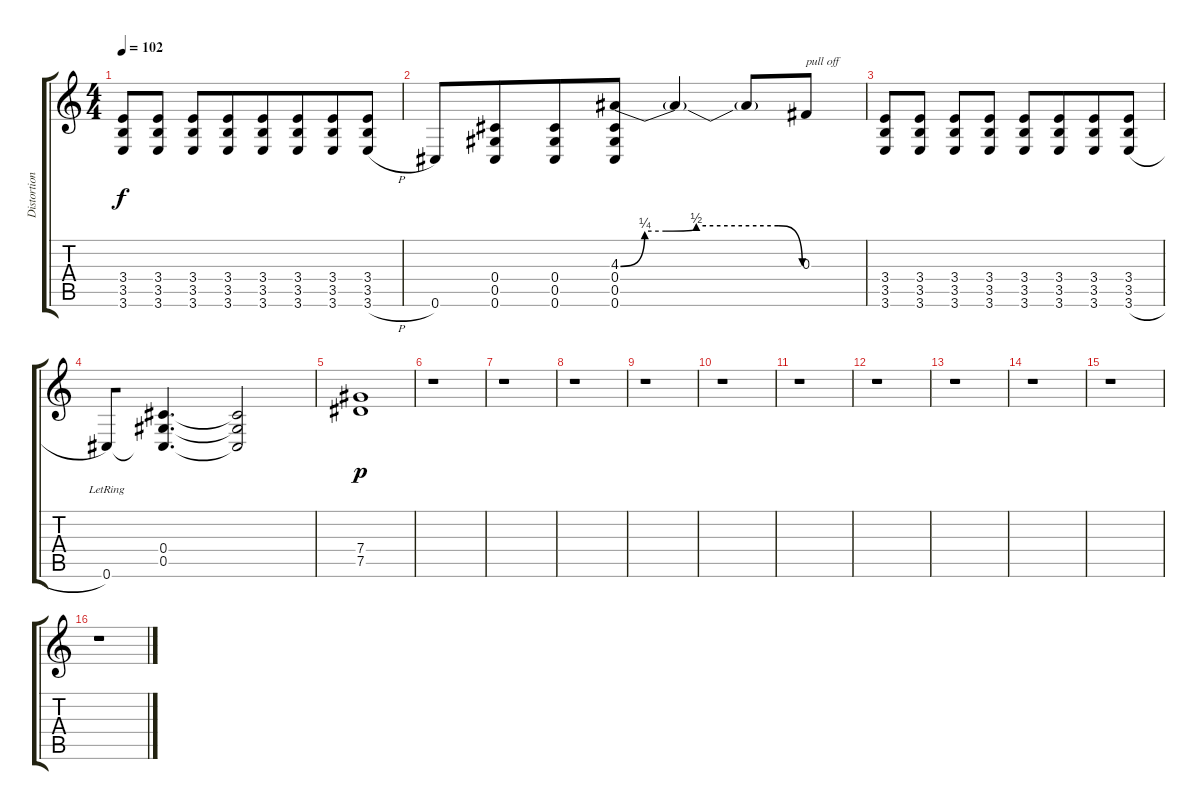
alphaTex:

\track ("Distortion" "Distortion") {instrument distortionguitar}
\staff {score tabs}
\tuning (Eb4 Bb3 Gb3 Db3 Ab2 Db2) {hide}
\ts (4 4)
\tempo 102
\clef g2
\ks c
(3.4 3.5 3.6).8{dy f beam merge} (3.4 3.5 3.6).8 (3.4 3.5 3.6).8 (3.4 3.5 3.6).8{beam merge} (3.4 3.5 3.6).8{beam merge} (3.4 3.5 3.6).8{beam merge} (3.4 3.5 3.6).8 (3.4 3.5 3.6{h}).8 |
0.6.8{beam merge} (0.4 0.5 0.6).8{beam merge} (0.4 0.5 0.6).8{beam merge} (4.3{be (custom 0 0 8 1 15 1 25 2 52 2 60 0)} 0.4 0.5 0.6).8{beam merge} 4.3{t}.4{beam merge} 4.3{t}.8{beam merge} 0.3.8{txt "pull off"} |
(3.4 3.5 3.6).8{beam merge} (3.4 3.5 3.6).8 (3.4 3.5 3.6).8{beam merge} (3.4 3.5 3.6).8 (3.4 3.5 3.6).8 (3.4 3.5 3.6).8{beam merge} (3.4 3.5 3.6).8 (3.4 3.5 3.6{h}).8 |
0.6{lr}.8{beam merge} (0.4 0.5 0.6{t}).4{d beam merge} (0.4{t} 0.5{t} 0.6{t}).2 |
(7.4 7.5).1{dy p} |
r.1 |
r.1 |
r.1 |
r.1 |
r.1 |
r.1 |
r.1 |
r.1 |
r.1 |
r.1 |
r.1
